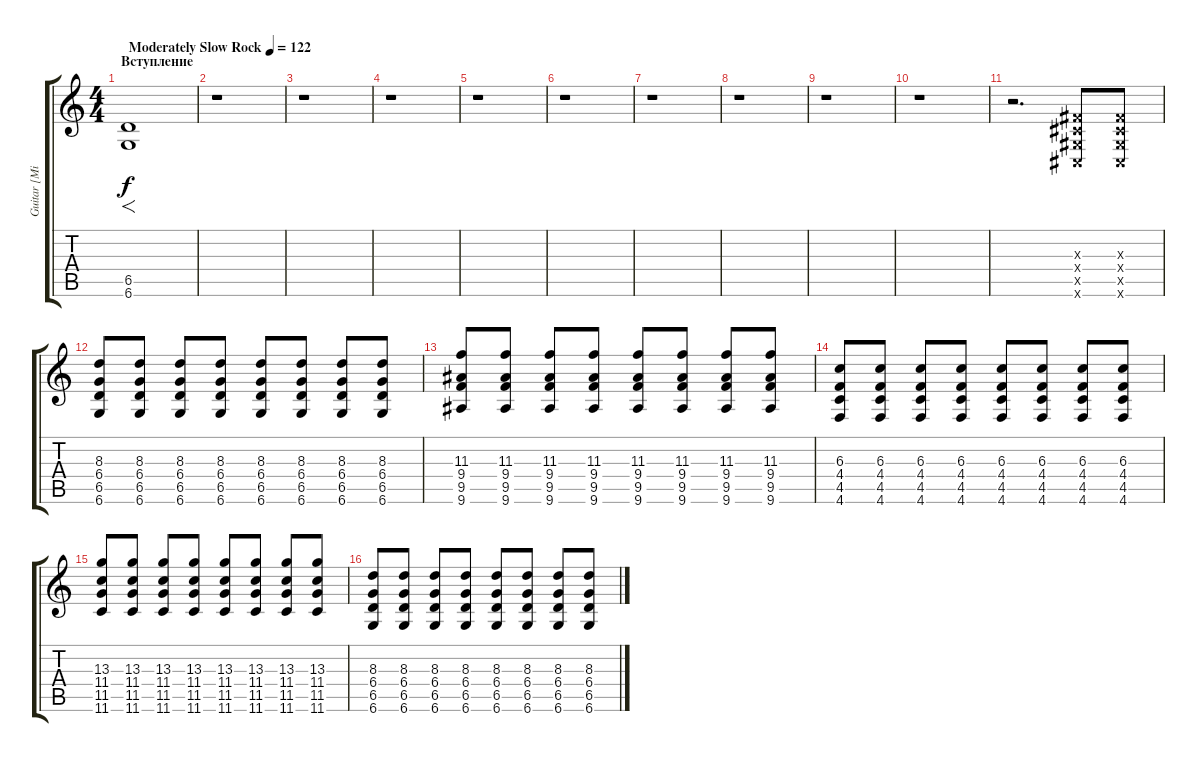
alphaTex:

\track ("Guitar [Mike Shinoda]" "Guitar [Mi") {instrument overdrivenguitar}
\staff {score tabs}
\tuning (Eb4 Bb3 Gb3 Db3 Ab2 Db2) {hide}
\ts (4 4)
\section ("" "Вступление")
\tempo (122 "Moderately Slow Rock")
\clef g2
\ks c
(6.5 6.6).1{f dy f instrument overdrivenguitar} |
r.1 |
r.1 |
r.1 |
r.1 |
r.1 |
r.1 |
r.1 |
r.1 |
r.1 |
r.2{d} (0.3{x} 0.4{x} 0.5{x} 0.6{x}).8 (0.3{x} 0.4{x} 0.5{x} 0.6{x}).8 |
(8.3 6.4 6.5 6.6).8 (8.3 6.4 6.5 6.6).8 (8.3 6.4 6.5 6.6).8 (8.3 6.4 6.5 6.6).8 (8.3 6.4 6.5 6.6).8 (8.3 6.4 6.5 6.6).8 (8.3 6.4 6.5 6.6).8 (8.3 6.4 6.5 6.6).8 |
(11.3 9.4 9.5 9.6).8 (11.3 9.4 9.5 9.6).8 (11.3 9.4 9.5 9.6).8 (11.3 9.4 9.5 9.6).8 (11.3 9.4 9.5 9.6).8 (11.3 9.4 9.5 9.6).8 (11.3 9.4 9.5 9.6).8 (11.3 9.4 9.5 9.6).8 |
(6.3 4.4 4.5 4.6).8 (6.3 4.4 4.5 4.6).8 (6.3 4.4 4.5 4.6).8 (6.3 4.4 4.5 4.6).8 (6.3 4.4 4.5 4.6).8 (6.3 4.4 4.5 4.6).8 (6.3 4.4 4.5 4.6).8 (6.3 4.4 4.5 4.6).8 |
(13.3 11.4 11.5 11.6).8 (13.3 11.4 11.5 11.6).8 (13.3 11.4 11.5 11.6).8 (13.3 11.4 11.5 11.6).8 (13.3 11.4 11.5 11.6).8 (13.3 11.4 11.5 11.6).8 (13.3 11.4 11.5 11.6).8 (13.3 11.4 11.5 11.6).8 |
(8.3 6.4 6.5 6.6).8 (8.3 6.4 6.5 6.6).8 (8.3 6.4 6.5 6.6).8 (8.3 6.4 6.5 6.6).8 (8.3 6.4 6.5 6.6).8 (8.3 6.4 6.5 6.6).8 (8.3 6.4 6.5 6.6).8 (8.3 6.4 6.5 6.6).8
